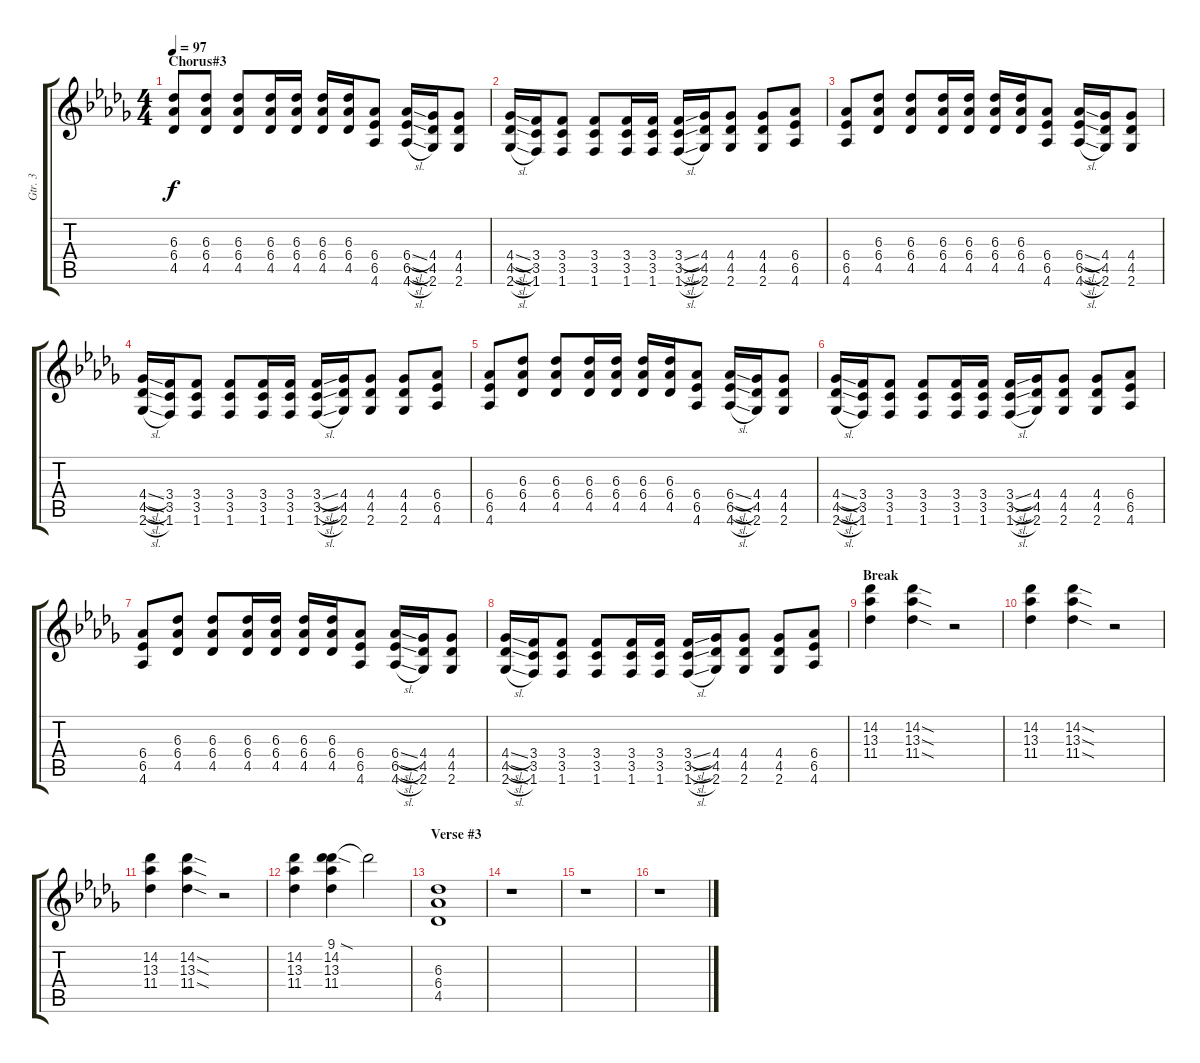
\track ("Gtr. 3" "Gtr. 3") {instrument distortionguitar}
\staff {score tabs}
\tuning (E4 B3 G3 D3 A2 E2) {hide}
\ts (4 4)
\section ("" "Chorus#3")
\tempo 97
\clef g2
\ks db
(6.3 6.4 4.5).8{dy f balance 5} (6.3 6.4 4.5).8 (6.3 6.4 4.5).8 (6.3 6.4 4.5).16 (6.3 6.4 4.5).16 (6.3 6.4 4.5).16 (6.3 6.4 4.5).16 (6.4 6.5 4.6).8 (6.4{sl} 6.5{sl} 4.6{sl}).16 (4.4 4.5 2.6).16 (4.4 4.5 2.6).8 |
(4.4{sl} 4.5{sl} 2.6{sl}).16 (3.4 3.5 1.6).16 (3.4 3.5 1.6).8 (3.4 3.5 1.6).8 (3.4 3.5 1.6).16 (3.4 3.5 1.6).16 (3.4{sl} 3.5{sl} 1.6{sl}).16 (4.4 4.5 2.6).16 (4.4 4.5 2.6).8 (4.4 4.5 2.6).8 (6.4 6.5 4.6).8 |
(6.4 6.5 4.6).8 (6.3 6.4 4.5).8 (6.3 6.4 4.5).8 (6.3 6.4 4.5).16 (6.3 6.4 4.5).16 (6.3 6.4 4.5).16 (6.3 6.4 4.5).16 (6.4 6.5 4.6).8 (6.4{sl} 6.5{sl} 4.6{sl}).16 (4.4 4.5 2.6).16 (4.4 4.5 2.6).8 |
(4.4{sl} 4.5{sl} 2.6{sl}).16 (3.4 3.5 1.6).16 (3.4 3.5 1.6).8 (3.4 3.5 1.6).8 (3.4 3.5 1.6).16 (3.4 3.5 1.6).16 (3.4{sl} 3.5{sl} 1.6{sl}).16 (4.4 4.5 2.6).16 (4.4 4.5 2.6).8 (4.4 4.5 2.6).8 (6.4 6.5 4.6).8 |
(6.4 6.5 4.6).8 (6.3 6.4 4.5).8 (6.3 6.4 4.5).8 (6.3 6.4 4.5).16 (6.3 6.4 4.5).16 (6.3 6.4 4.5).16 (6.3 6.4 4.5).16 (6.4 6.5 4.6).8 (6.4{sl} 6.5{sl} 4.6{sl}).16 (4.4 4.5 2.6).16 (4.4 4.5 2.6).8 |
(4.4{sl} 4.5{sl} 2.6{sl}).16 (3.4 3.5 1.6).16 (3.4 3.5 1.6).8 (3.4 3.5 1.6).8 (3.4 3.5 1.6).16 (3.4 3.5 1.6).16 (3.4{sl} 3.5{sl} 1.6{sl}).16 (4.4 4.5 2.6).16 (4.4 4.5 2.6).8 (4.4 4.5 2.6).8 (6.4 6.5 4.6).8 |
(6.4 6.5 4.6).8 (6.3 6.4 4.5).8 (6.3 6.4 4.5).8 (6.3 6.4 4.5).16 (6.3 6.4 4.5).16 (6.3 6.4 4.5).16 (6.3 6.4 4.5).16 (6.4 6.5 4.6).8 (6.4{sl} 6.5{sl} 4.6{sl}).16 (4.4 4.5 2.6).16 (4.4 4.5 2.6).8 |
(4.4{sl} 4.5{sl} 2.6{sl}).16 (3.4 3.5 1.6).16 (3.4 3.5 1.6).8 (3.4 3.5 1.6).8 (3.4 3.5 1.6).16 (3.4 3.5 1.6).16 (3.4{sl} 3.5{sl} 1.6{sl}).16 (4.4 4.5 2.6).16 (4.4 4.5 2.6).8 (4.4 4.5 2.6).8 (6.4 6.5 4.6).8 |
\section ("" "Break")
(14.2 13.3 11.4).4{volume 7 balance 4} (14.2{sod} 13.3{sod} 11.4{sod}).4 r.2 |
(14.2 13.3 11.4).4 (14.2{sod} 13.3{sod} 11.4{sod}).4 r.2 |
(14.2 13.3 11.4).4 (14.2{sod} 13.3{sod} 11.4{sod}).4 r.2 |
(14.2 13.3 11.4).4 (9.1{sod} 14.2 13.3 11.4).4 9.1{t}.2 |
\section ("" "Verse #3")
(6.3 6.4 4.5).1{volume 6 balance 4 instrument electricguitarjazz} |
r.1{volume 10 balance 6 instrument distortionguitar} |
r.1 |
r.1
